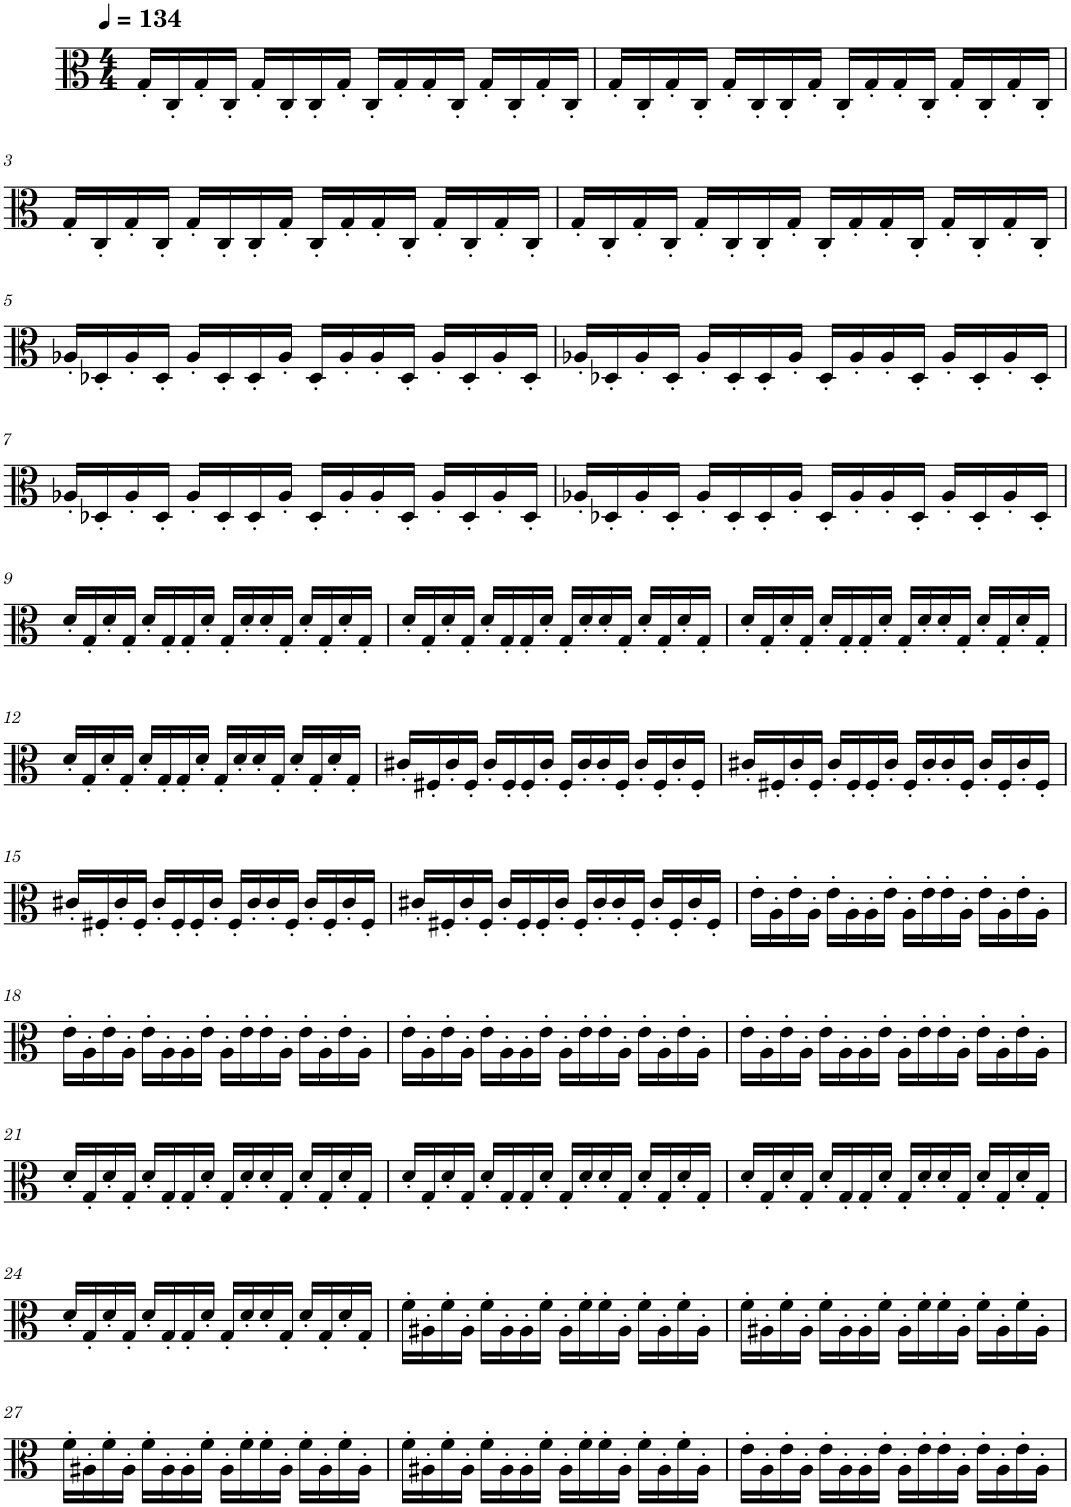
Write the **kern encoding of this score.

**kern
*part1
*staff1
*I"Viola
*I'Vla.
*clefC3
*k[]
*M4/4
*MM134
=1
16G'/LL
16C'/
16G'/
16C'/JJ
16G'/LL
16C'/
16C'/
16G'/JJ
16C'/LL
16G'/
16G'/
16C'/JJ
16G'/LL
16C'/
16G'/
16C'/JJ
=2
16G'/LL
16C'/
16G'/
16C'/JJ
16G'/LL
16C'/
16C'/
16G'/JJ
16C'/LL
16G'/
16G'/
16C'/JJ
16G'/LL
16C'/
16G'/
16C'/JJ
!!LO:LB:g=z
=3
16G'/LL
16C'/
16G'/
16C'/JJ
16G'/LL
16C'/
16C'/
16G'/JJ
16C'/LL
16G'/
16G'/
16C'/JJ
16G'/LL
16C'/
16G'/
16C'/JJ
=4
16G'/LL
16C'/
16G'/
16C'/JJ
16G'/LL
16C'/
16C'/
16G'/JJ
16C'/LL
16G'/
16G'/
16C'/JJ
16G'/LL
16C'/
16G'/
16C'/JJ
!!LO:LB:g=z
=5
16A-X'/LL
16D-X'/
16A-'/
16D-'/JJ
16A-'/LL
16D-'/
16D-'/
16A-'/JJ
16D-'/LL
16A-'/
16A-'/
16D-'/JJ
16A-'/LL
16D-'/
16A-'/
16D-'/JJ
=6
16A-X'/LL
16D-X'/
16A-'/
16D-'/JJ
16A-'/LL
16D-'/
16D-'/
16A-'/JJ
16D-'/LL
16A-'/
16A-'/
16D-'/JJ
16A-'/LL
16D-'/
16A-'/
16D-'/JJ
!!LO:LB:g=z
=7
16A-X'/LL
16D-X'/
16A-'/
16D-'/JJ
16A-'/LL
16D-'/
16D-'/
16A-'/JJ
16D-'/LL
16A-'/
16A-'/
16D-'/JJ
16A-'/LL
16D-'/
16A-'/
16D-'/JJ
=8
16A-X'/LL
16D-X'/
16A-'/
16D-'/JJ
16A-'/LL
16D-'/
16D-'/
16A-'/JJ
16D-'/LL
16A-'/
16A-'/
16D-'/JJ
16A-'/LL
16D-'/
16A-'/
16D-'/JJ
!!LO:LB:g=z
=9
16d'/LL
16G'/
16d'/
16G'/JJ
16d'/LL
16G'/
16G'/
16d'/JJ
16G'/LL
16d'/
16d'/
16G'/JJ
16d'/LL
16G'/
16d'/
16G'/JJ
=10
16d'/LL
16G'/
16d'/
16G'/JJ
16d'/LL
16G'/
16G'/
16d'/JJ
16G'/LL
16d'/
16d'/
16G'/JJ
16d'/LL
16G'/
16d'/
16G'/JJ
=11
16d'/LL
16G'/
16d'/
16G'/JJ
16d'/LL
16G'/
16G'/
16d'/JJ
16G'/LL
16d'/
16d'/
16G'/JJ
16d'/LL
16G'/
16d'/
16G'/JJ
!!LO:LB:g=z
=12
16d'/LL
16G'/
16d'/
16G'/JJ
16d'/LL
16G'/
16G'/
16d'/JJ
16G'/LL
16d'/
16d'/
16G'/JJ
16d'/LL
16G'/
16d'/
16G'/JJ
=13
16c#X'/LL
16F#X'/
16c#'/
16F#'/JJ
16c#'/LL
16F#'/
16F#'/
16c#'/JJ
16F#'/LL
16c#'/
16c#'/
16F#'/JJ
16c#'/LL
16F#'/
16c#'/
16F#'/JJ
=14
16c#X'/LL
16F#X'/
16c#'/
16F#'/JJ
16c#'/LL
16F#'/
16F#'/
16c#'/JJ
16F#'/LL
16c#'/
16c#'/
16F#'/JJ
16c#'/LL
16F#'/
16c#'/
16F#'/JJ
!!LO:LB:g=z
=15
16c#X'/LL
16F#X'/
16c#'/
16F#'/JJ
16c#'/LL
16F#'/
16F#'/
16c#'/JJ
16F#'/LL
16c#'/
16c#'/
16F#'/JJ
16c#'/LL
16F#'/
16c#'/
16F#'/JJ
=16
16c#X'/LL
16F#X'/
16c#'/
16F#'/JJ
16c#'/LL
16F#'/
16F#'/
16c#'/JJ
16F#'/LL
16c#'/
16c#'/
16F#'/JJ
16c#'/LL
16F#'/
16c#'/
16F#'/JJ
=17
16e'\LL
16A'\
16e'\
16A'\JJ
16e'\LL
16A'\
16A'\
16e'\JJ
16A'\LL
16e'\
16e'\
16A'\JJ
16e'\LL
16A'\
16e'\
16A'\JJ
!!LO:LB:g=z
=18
16e'\LL
16A'\
16e'\
16A'\JJ
16e'\LL
16A'\
16A'\
16e'\JJ
16A'\LL
16e'\
16e'\
16A'\JJ
16e'\LL
16A'\
16e'\
16A'\JJ
=19
16e'\LL
16A'\
16e'\
16A'\JJ
16e'\LL
16A'\
16A'\
16e'\JJ
16A'\LL
16e'\
16e'\
16A'\JJ
16e'\LL
16A'\
16e'\
16A'\JJ
=20
16e'\LL
16A'\
16e'\
16A'\JJ
16e'\LL
16A'\
16A'\
16e'\JJ
16A'\LL
16e'\
16e'\
16A'\JJ
16e'\LL
16A'\
16e'\
16A'\JJ
!!LO:LB:g=z
=21
16d'/LL
16G'/
16d'/
16G'/JJ
16d'/LL
16G'/
16G'/
16d'/JJ
16G'/LL
16d'/
16d'/
16G'/JJ
16d'/LL
16G'/
16d'/
16G'/JJ
=22
16d'/LL
16G'/
16d'/
16G'/JJ
16d'/LL
16G'/
16G'/
16d'/JJ
16G'/LL
16d'/
16d'/
16G'/JJ
16d'/LL
16G'/
16d'/
16G'/JJ
=23
16d'/LL
16G'/
16d'/
16G'/JJ
16d'/LL
16G'/
16G'/
16d'/JJ
16G'/LL
16d'/
16d'/
16G'/JJ
16d'/LL
16G'/
16d'/
16G'/JJ
!!LO:LB:g=z
=24
16d'/LL
16G'/
16d'/
16G'/JJ
16d'/LL
16G'/
16G'/
16d'/JJ
16G'/LL
16d'/
16d'/
16G'/JJ
16d'/LL
16G'/
16d'/
16G'/JJ
=25
16f'\LL
16A#X'\
16f'\
16A#'\JJ
16f'\LL
16A#'\
16A#'\
16f'\JJ
16A#'\LL
16f'\
16f'\
16A#'\JJ
16f'\LL
16A#'\
16f'\
16A#'\JJ
=26
16f'\LL
16A#X'\
16f'\
16A#'\JJ
16f'\LL
16A#'\
16A#'\
16f'\JJ
16A#'\LL
16f'\
16f'\
16A#'\JJ
16f'\LL
16A#'\
16f'\
16A#'\JJ
!!LO:LB:g=z
=27
16f'\LL
16A#X'\
16f'\
16A#'\JJ
16f'\LL
16A#'\
16A#'\
16f'\JJ
16A#'\LL
16f'\
16f'\
16A#'\JJ
16f'\LL
16A#'\
16f'\
16A#'\JJ
=28
16f'\LL
16A#X'\
16f'\
16A#'\JJ
16f'\LL
16A#'\
16A#'\
16f'\JJ
16A#'\LL
16f'\
16f'\
16A#'\JJ
16f'\LL
16A#'\
16f'\
16A#'\JJ
=29
16e'\LL
16A'\
16e'\
16A'\JJ
16e'\LL
16A'\
16A'\
16e'\JJ
16A'\LL
16e'\
16e'\
16A'\JJ
16e'\LL
16A'\
16e'\
16A'\JJ
=
*-
